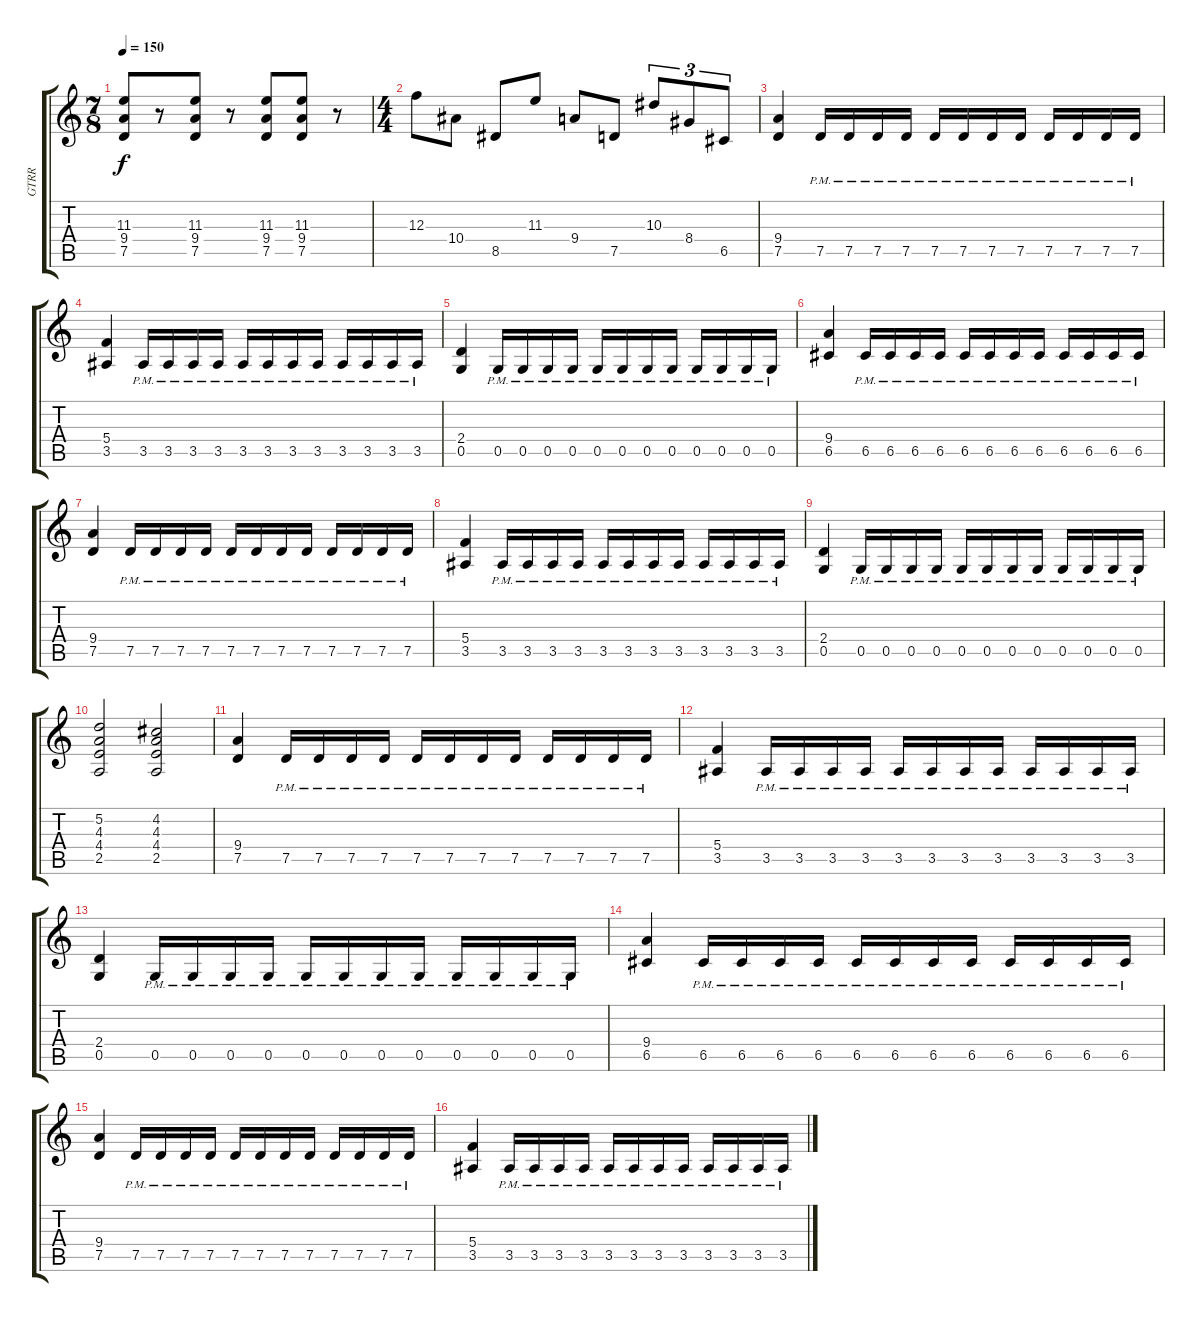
\track ("GTRR" "GTRR") {instrument distortionguitar}
\staff {score tabs}
\tuning (D4 A3 F3 C3 G2 C2) {hide}
\ts (7 8)
\tempo 150
\clef g2
\ks c
(11.3 9.4 7.5).8{dy f} r.8 (11.3 9.4 7.5).8 r.8 (11.3 9.4 7.5).8 (11.3 9.4 7.5).8 r.8 |
\ts (4 4)
12.3.8 10.4.8 8.5.8 11.3.8 9.4.8 7.5.8 10.3.8{tu (3 2)} 8.4.8{tu (3 2)} 6.5.8{tu (3 2)} |
(9.4 7.5).4 7.5{pm}.16 7.5{pm}.16 7.5{pm}.16 7.5{pm}.16 7.5{pm}.16 7.5{pm}.16 7.5{pm}.16 7.5{pm}.16 7.5{pm}.16 7.5{pm}.16 7.5{pm}.16 7.5{pm}.16 |
(5.4 3.5).4 3.5{pm}.16 3.5{pm}.16 3.5{pm}.16 3.5{pm}.16 3.5{pm}.16 3.5{pm}.16 3.5{pm}.16 3.5{pm}.16 3.5{pm}.16 3.5{pm}.16 3.5{pm}.16 3.5{pm}.16 |
(2.4 0.5).4 0.5{pm}.16 0.5{pm}.16 0.5{pm}.16 0.5{pm}.16 0.5{pm}.16 0.5{pm}.16 0.5{pm}.16 0.5{pm}.16 0.5{pm}.16 0.5{pm}.16 0.5{pm}.16 0.5{pm}.16 |
(9.4 6.5).4 6.5{pm}.16 6.5{pm}.16 6.5{pm}.16 6.5{pm}.16 6.5{pm}.16 6.5{pm}.16 6.5{pm}.16 6.5{pm}.16 6.5{pm}.16 6.5{pm}.16 6.5{pm}.16 6.5{pm}.16 |
(9.4 7.5).4 7.5{pm}.16 7.5{pm}.16 7.5{pm}.16 7.5{pm}.16 7.5{pm}.16 7.5{pm}.16 7.5{pm}.16 7.5{pm}.16 7.5{pm}.16 7.5{pm}.16 7.5{pm}.16 7.5{pm}.16 |
(5.4 3.5).4 3.5{pm}.16 3.5{pm}.16 3.5{pm}.16 3.5{pm}.16 3.5{pm}.16 3.5{pm}.16 3.5{pm}.16 3.5{pm}.16 3.5{pm}.16 3.5{pm}.16 3.5{pm}.16 3.5{pm}.16 |
(2.4 0.5).4 0.5{pm}.16 0.5{pm}.16 0.5{pm}.16 0.5{pm}.16 0.5{pm}.16 0.5{pm}.16 0.5{pm}.16 0.5{pm}.16 0.5{pm}.16 0.5{pm}.16 0.5{pm}.16 0.5{pm}.16 |
(5.2 4.3 4.4 2.5).2 (4.2 4.3 4.4 2.5).2 |
(9.4 7.5).4 7.5{pm}.16 7.5{pm}.16 7.5{pm}.16 7.5{pm}.16 7.5{pm}.16 7.5{pm}.16 7.5{pm}.16 7.5{pm}.16 7.5{pm}.16 7.5{pm}.16 7.5{pm}.16 7.5{pm}.16 |
(5.4 3.5).4 3.5{pm}.16 3.5{pm}.16 3.5{pm}.16 3.5{pm}.16 3.5{pm}.16 3.5{pm}.16 3.5{pm}.16 3.5{pm}.16 3.5{pm}.16 3.5{pm}.16 3.5{pm}.16 3.5{pm}.16 |
(2.4 0.5).4 0.5{pm}.16 0.5{pm}.16 0.5{pm}.16 0.5{pm}.16 0.5{pm}.16 0.5{pm}.16 0.5{pm}.16 0.5{pm}.16 0.5{pm}.16 0.5{pm}.16 0.5{pm}.16 0.5{pm}.16 |
(9.4 6.5).4 6.5{pm}.16 6.5{pm}.16 6.5{pm}.16 6.5{pm}.16 6.5{pm}.16 6.5{pm}.16 6.5{pm}.16 6.5{pm}.16 6.5{pm}.16 6.5{pm}.16 6.5{pm}.16 6.5{pm}.16 |
(9.4 7.5).4 7.5{pm}.16 7.5{pm}.16 7.5{pm}.16 7.5{pm}.16 7.5{pm}.16 7.5{pm}.16 7.5{pm}.16 7.5{pm}.16 7.5{pm}.16 7.5{pm}.16 7.5{pm}.16 7.5{pm}.16 |
(5.4 3.5).4 3.5{pm}.16 3.5{pm}.16 3.5{pm}.16 3.5{pm}.16 3.5{pm}.16 3.5{pm}.16 3.5{pm}.16 3.5{pm}.16 3.5{pm}.16 3.5{pm}.16 3.5{pm}.16 3.5{pm}.16
